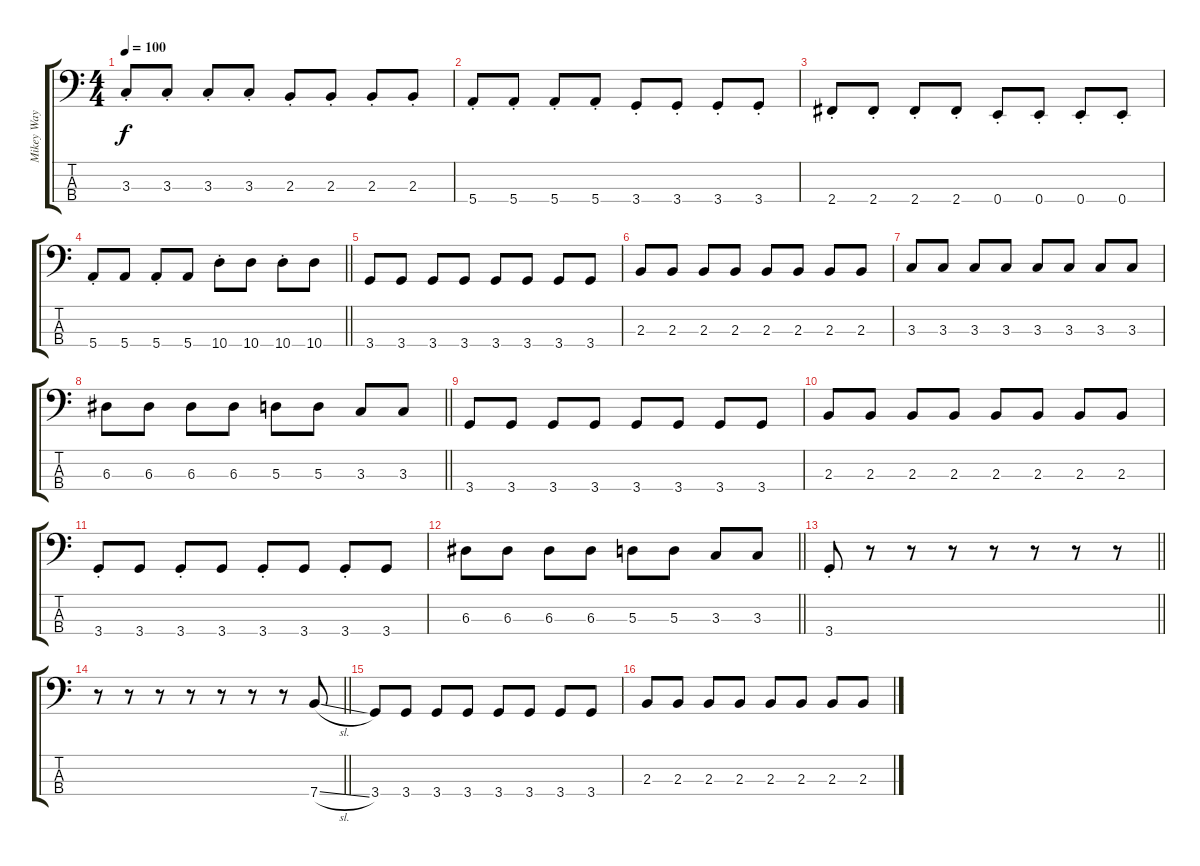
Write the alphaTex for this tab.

\track ("Mikey Way [Bass]" "Mikey Way ") {instrument electricbasspick}
\staff {score tabs}
\tuning (G2 D2 A1 E1) {hide}
\ts (4 4)
\tempo 100
\clef f4
\ks c
3.3{st}.8{dy f} 3.3{st}.8 3.3{st}.8 3.3{st}.8 2.3{st}.8 2.3{st}.8 2.3{st}.8 2.3{st}.8 |
5.4{st}.8 5.4{st}.8 5.4{st}.8 5.4{st}.8 3.4{st}.8 3.4{st}.8 3.4{st}.8 3.4{st}.8 |
2.4{st}.8 2.4{st}.8 2.4{st}.8 2.4{st}.8 0.4{st}.8 0.4{st}.8 0.4{st}.8 0.4{st}.8 |
\barLineRight lightlight
5.4{st}.8 5.4.8 5.4{st}.8 5.4.8 10.4{st}.8 10.4.8 10.4{st}.8 10.4.8 |
3.4.8 3.4.8 3.4.8 3.4.8 3.4.8 3.4.8 3.4.8 3.4.8 |
2.3.8 2.3.8 2.3.8 2.3.8 2.3.8 2.3.8 2.3.8 2.3.8 |
3.3.8 3.3.8 3.3.8 3.3.8 3.3.8 3.3.8 3.3.8 3.3.8 |
\barLineRight lightlight
6.3.8 6.3.8 6.3.8 6.3.8 5.3.8 5.3.8 3.3.8 3.3.8 |
3.4.8 3.4.8 3.4.8 3.4.8 3.4.8 3.4.8 3.4.8 3.4.8 |
2.3.8 2.3.8 2.3.8 2.3.8 2.3.8 2.3.8 2.3.8 2.3.8 |
3.4{st}.8 3.4.8 3.4{st}.8 3.4.8 3.4{st}.8 3.4.8 3.4{st}.8 3.4.8 |
\barLineRight lightlight
6.3.8 6.3.8 6.3.8 6.3.8 5.3.8 5.3.8 3.3.8 3.3.8 |
\barLineRight lightlight
3.4{st}.8 r.8 r.8 r.8 r.8 r.8 r.8 r.8 |
\barLineRight lightlight
r.8 r.8 r.8 r.8 r.8 r.8 r.8 7.4{sl}.8 |
3.4.8 3.4.8 3.4.8 3.4.8 3.4.8 3.4.8 3.4.8 3.4.8 |
2.3.8 2.3.8 2.3.8 2.3.8 2.3.8 2.3.8 2.3.8 2.3.8
